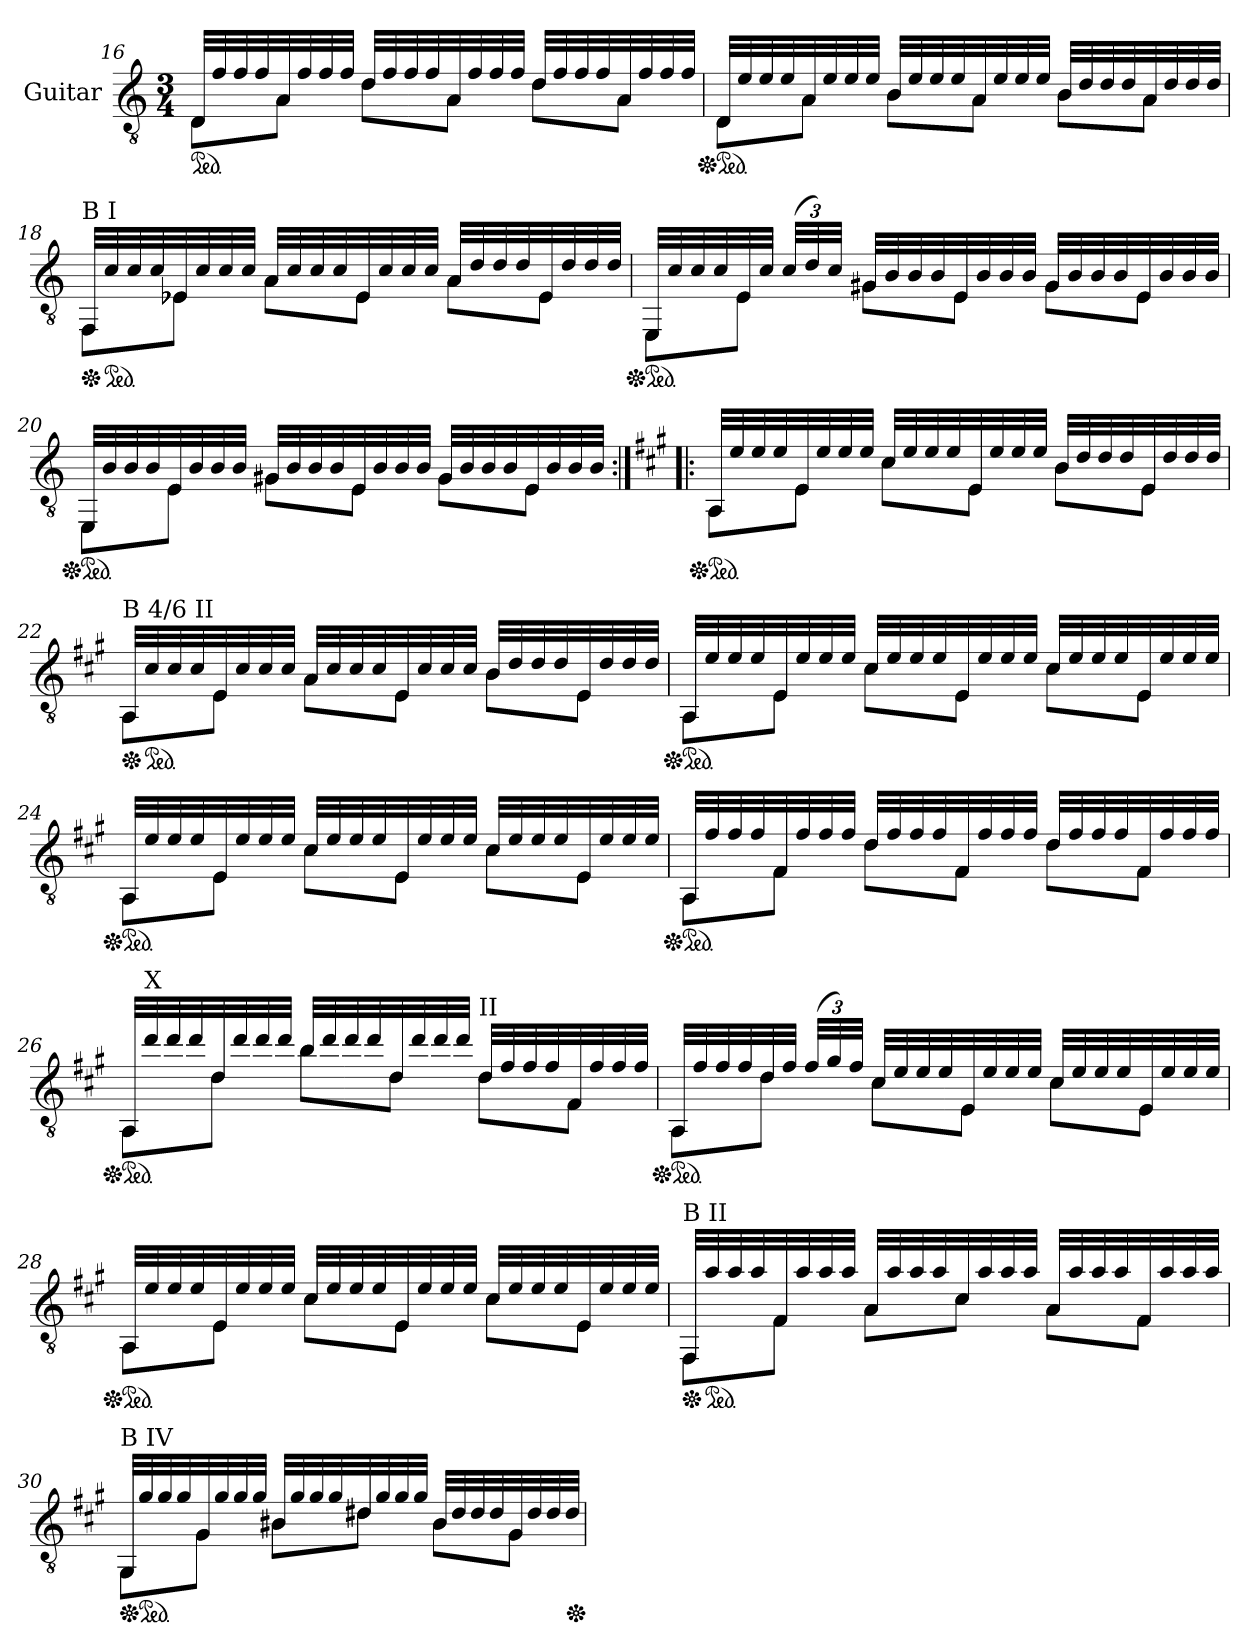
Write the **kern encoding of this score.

**kern
*part1
*staff1
*I"Guitar
*clefGv2
*k[]
*M3/4
*ped
=16
*^
32D/LLL	8D\L
32f/	.
32f/	.
32f/	.
32A/	8A\J
32f/	.
32f/	.
32f/JJJ	.
32d/LLL	8d\L
32f/	.
32f/	.
32f/	.
32A/	8A\J
32f/	.
32f/	.
32f/JJJ	.
32d/LLL	8d\L
32f/	.
32f/	.
32f/	.
32A/	8A\J
32f/	.
32f/	.
32f/JJJ	.
!!LO:LB:g=z	!!
=17	=17
*Xped	*
*ped	*
32D/LLL	8D\L
32e/	.
32e/	.
32e/	.
32A/	8A\J
32e/	.
32e/	.
32e/JJJ	.
32B/LLL	8B\L
32e/	.
32e/	.
32e/	.
32A/	8A\J
32e/	.
32e/	.
32e/JJJ	.
32B/LLL	8B\L
32d/	.
32d/	.
32d/	.
32A/	8A\J
32d/	.
32d/	.
32d/JJJ	.
=18	=18
*Xped	*
!LO:TX:a:t=B I	!
32FF/LLL	8FF\L
*ped	*
32c/	.
32c/	.
32c/	.
32E-X/	8E-\J
32c/	.
32c/	.
32c/JJJ	.
32A/LLL	8A\L
32c/	.
32c/	.
32c/	.
32E-/	8E-\J
32c/	.
32c/	.
32c/JJJ	.
32A/LLL	8A\L
32d/	.
32d/	.
32d/	.
32E-/	8E-\J
32d/	.
32d/	.
32d/JJJ	.
!!LO:PB:g=z	!!
=19	=19
*Xped	*
*ped	*
32EE/LLL	8EE\L
32c/	.
32c/	.
32c/	.
32E/	8E\J
32c/JJJ	.
*Xbrackettup	*
(48c/LLL	.
48d/)	.
48c/JJJ	.
32G#X/LLL	8G#\L
32B/	.
32B/	.
32B/	.
32E/	8E\J
32B/	.
32B/	.
32B/JJJ	.
32G#/LLL	8G#\L
32B/	.
32B/	.
32B/	.
32E/	8E\J
32B/	.
32B/	.
32B/JJJ	.
=20	=20
*Xped	*
*ped	*
32EE/LLL	8EE\L
32B/	.
32B/	.
32B/	.
32E/	8E\J
32B/	.
32B/	.
32B/JJJ	.
32G#X/LLL	8G#\L
32B/	.
32B/	.
32B/	.
32E/	8E\J
32B/	.
32B/	.
32B/JJJ	.
32G#/LLL	8G#\L
32B/	.
32B/	.
32B/	.
32E/	8E\J
32B/	.
32B/	.
32B/JJJ	.
!!LO:LB:g=z	!!
=21:|!|:	=21:|!|:
*k[f#c#g#]	*
*Xped	*
*ped	*
32AA/LLL	8AA\L
32e/	.
32e/	.
32e/	.
32E/	8E\J
32e/	.
32e/	.
32e/JJJ	.
32c#/LLL	8c#\L
32e/	.
32e/	.
32e/	.
32E/	8E\J
32e/	.
32e/	.
32e/JJJ	.
32B/LLL	8B\L
32d/	.
32d/	.
32d/	.
32E/	8E\J
32d/	.
32d/	.
32d/JJJ	.
=22	=22
*Xped	*
!LO:TX:a:t=B 4/6 II	!
32AA/LLL	8AA\L
*ped	*
32c#/	.
32c#/	.
32c#/	.
32E/	8E\J
32c#/	.
32c#/	.
32c#/JJJ	.
32A/LLL	8A\L
32c#/	.
32c#/	.
32c#/	.
32E/	8E\J
32c#/	.
32c#/	.
32c#/JJJ	.
32B/LLL	8B\L
32d/	.
32d/	.
32d/	.
32E/	8E\J
32d/	.
32d/	.
32d/JJJ	.
!!LO:LB:g=z	!!
=23	=23
*Xped	*
*ped	*
32AA/LLL	8AA\L
32e/	.
32e/	.
32e/	.
32E/	8E\J
32e/	.
32e/	.
32e/JJJ	.
32c#/LLL	8c#\L
32e/	.
32e/	.
32e/	.
32E/	8E\J
32e/	.
32e/	.
32e/JJJ	.
32c#/LLL	8c#\L
32e/	.
32e/	.
32e/	.
32E/	8E\J
32e/	.
32e/	.
32e/JJJ	.
=24	=24
*Xped	*
*ped	*
32AA/LLL	8AA\L
32e/	.
32e/	.
32e/	.
32E/	8E\J
32e/	.
32e/	.
32e/JJJ	.
32c#/LLL	8c#\L
32e/	.
32e/	.
32e/	.
32E/	8E\J
32e/	.
32e/	.
32e/JJJ	.
32c#/LLL	8c#\L
32e/	.
32e/	.
32e/	.
32E/	8E\J
32e/	.
32e/	.
32e/JJJ	.
!!LO:LB:g=z	!!
=25	=25
*Xped	*
*ped	*
32AA/LLL	8AA\L
32f#/	.
32f#/	.
32f#/	.
32F#/	8F#\J
32f#/	.
32f#/	.
32f#/JJJ	.
32d/LLL	8d\L
32f#/	.
32f#/	.
32f#/	.
32F#/	8F#\J
32f#/	.
32f#/	.
32f#/JJJ	.
32d/LLL	8d\L
32f#/	.
32f#/	.
32f#/	.
32F#/	8F#\J
32f#/	.
32f#/	.
32f#/JJJ	.
=26	=26
*Xped	*
*ped	*
32AA/LLL	8AA\L
!LO:TX:a:t=X	!
32dd/	.
32dd/	.
32dd/	.
32d/	8d\J
32dd/	.
32dd/	.
32dd/JJJ	.
32b/LLL	8b\L
32dd/	.
32dd/	.
32dd/	.
32d/	8d\J
32dd/	.
32dd/	.
32dd/JJJ	.
!LO:TX:a:t=II	!
32d/LLL	8d\L
32f#/	.
32f#/	.
32f#/	.
32F#/	8F#\J
32f#/	.
32f#/	.
32f#/JJJ	.
!!LO:LB:g=z	!!
=27	=27
*Xped	*
*ped	*
32AA/LLL	8AA\L
32f#/	.
32f#/	.
32f#/	.
32d/	8d\J
32f#/JJJ	.
(48f#/LLL	.
48g#/)	.
48f#/JJJ	.
32c#/LLL	8c#\L
32e/	.
32e/	.
32e/	.
32E/	8E\J
32e/	.
32e/	.
32e/JJJ	.
32c#/LLL	8c#\L
32e/	.
32e/	.
32e/	.
32E/	8E\J
32e/	.
32e/	.
32e/JJJ	.
=28	=28
*Xped	*
*ped	*
32AA/LLL	8AA\L
32e/	.
32e/	.
32e/	.
32E/	8E\J
32e/	.
32e/	.
32e/JJJ	.
32c#/LLL	8c#\L
32e/	.
32e/	.
32e/	.
32E/	8E\J
32e/	.
32e/	.
32e/JJJ	.
32c#/LLL	8c#\L
32e/	.
32e/	.
32e/	.
32E/	8E\J
32e/	.
32e/	.
32e/JJJ	.
!!LO:LB:g=z	!!
=29	=29
*Xped	*
!LO:TX:a:t=B II	!
32FF#/LLL	8FF#\L
*ped	*
32a/	.
32a/	.
32a/	.
32F#/	8F#\J
32a/	.
32a/	.
32a/JJJ	.
32A/LLL	8A\L
32a/	.
32a/	.
32a/	.
32c#/	8c#\J
32a/	.
32a/	.
32a/JJJ	.
32A/LLL	8A\L
32a/	.
32a/	.
32a/	.
32F#/	8F#\J
32a/	.
32a/	.
32a/JJJ	.
=30	=30
*Xped	*
!LO:TX:a:t=B IV	!
32GG#/LLL	8GG#\L
*ped	*
32g#/	.
32g#/	.
32g#/	.
32G#/	8G#\J
32g#/	.
32g#/	.
32g#/JJJ	.
32B#X/LLL	8B#\L
32g#/	.
32g#/	.
32g#/	.
32d#X/	8d#\J
32g#/	.
32g#/	.
32g#/JJJ	.
32B#/LLL	8B#\L
32d#/	.
32d#/	.
32d#/	.
32G#/	8G#\J
32d#/	.
32d#/	.
32d#/JJJ	.
*v	*v
*Xped
=
*-
